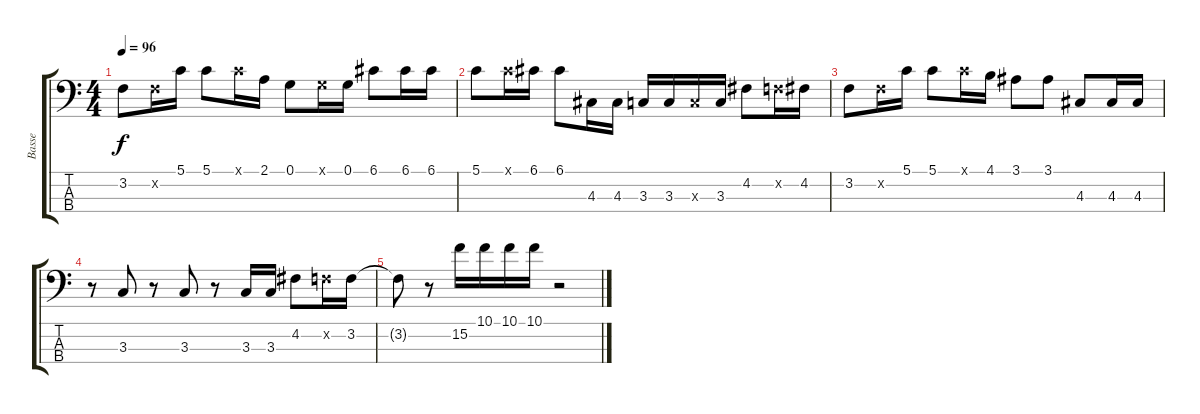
\track ("Basse" "Basse") {instrument acousticguitarnylon}
\staff {score tabs}
\tuning (G2 D2 A1 E1) {hide}
\ts (4 4)
\tempo 96
\clef f4
\ks c
3.2.8{dy f} 3.2{x}.16 5.1.16 5.1.8 5.1{x}.16 2.1.16 0.1.8 0.1{x}.16 0.1.16 6.1.8 6.1.16 6.1.16 |
5.1.8 5.1{x}.16 6.1.16 6.1.8 4.3.16 4.3.16 3.3.16 3.3.16 3.3{x}.16 3.3.16 4.2.8 3.2{x}.16 4.2.16 |
3.2.8 3.2{x}.16 5.1.16 5.1.8 5.1{x}.16 4.1.16 3.1.8 3.1.8 4.3.8 4.3.16 4.3.16 |
r.8 3.3.8 r.8 3.3.8 r.8 3.3.16 3.3.16 4.2.8 3.2{x}.16 3.2.16 |
3.2{t}.8 r.8 15.2.16 10.1.16 10.1.16 10.1.16 r.2
